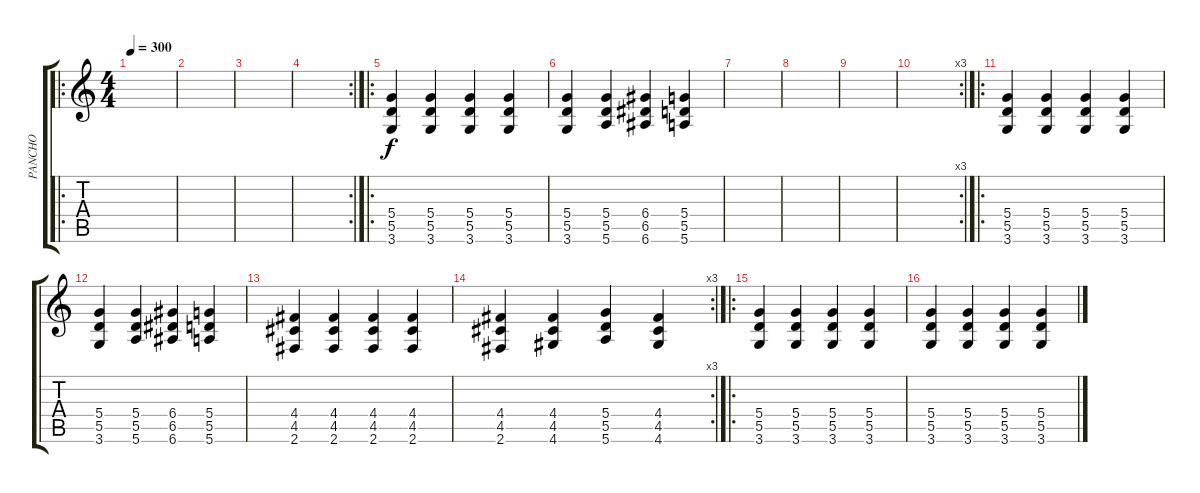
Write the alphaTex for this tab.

\track ("PANCHO" "PANCHO") {instrument overdrivenguitar}
\staff {score tabs}
\tuning (E4 B3 G3 D3 A2 E2) {hide}
\ro
\ts (4 4)
\tempo 300
\clef g2
\ks c
|
|
|
\rc 2
|
\ro
(5.4 5.5 3.6).4 (5.4 5.5 3.6).4 (5.4 5.5 3.6).4 (5.4 5.5 3.6).4 |
(5.4 5.5 3.6).4 (5.4 5.5 5.6).4 (6.4 6.5 6.6).4 (5.4 5.5 5.6).4 |
|
|
|
\rc 3
|
\ro
(5.4 5.5 3.6).4 (5.4 5.5 3.6).4 (5.4 5.5 3.6).4 (5.4 5.5 3.6).4 |
(5.4 5.5 3.6).4 (5.4 5.5 5.6).4 (6.4 6.5 6.6).4 (5.4 5.5 5.6).4 |
(4.4 4.5 2.6).4 (4.4 4.5 2.6).4 (4.4 4.5 2.6).4 (4.4 4.5 2.6).4 |
\rc 3
(4.4 4.5 2.6).4 (4.4 4.5 4.6).4 (5.4 5.5 5.6).4 (4.4 4.5 4.6).4 |
\ro
(5.4 5.5 3.6).4 (5.4 5.5 3.6).4 (5.4 5.5 3.6).4 (5.4 5.5 3.6).4 |
(5.4 5.5 3.6).4 (5.4 5.5 3.6).4 (5.4 5.5 3.6).4 (5.4 5.5 3.6).4
